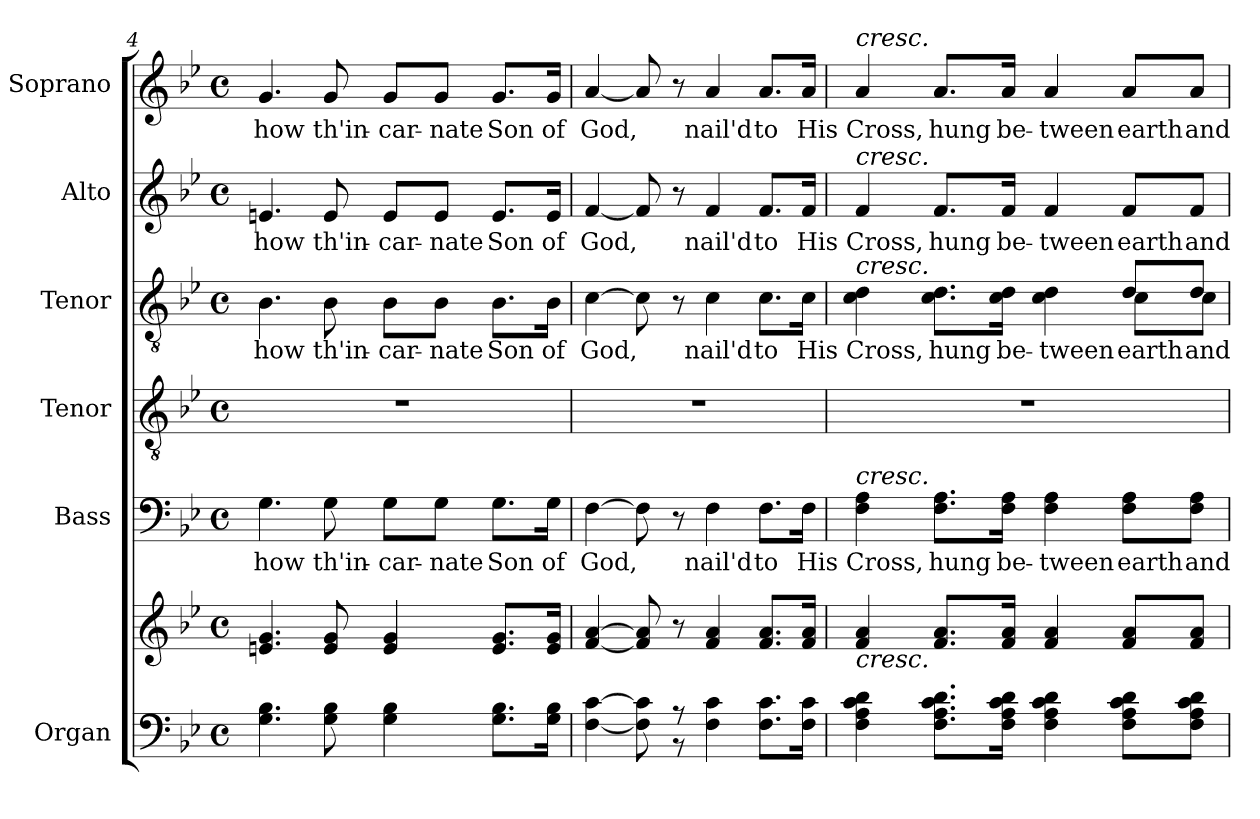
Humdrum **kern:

**kern	**kern	**kern	**text	**kern	**kern	**text	**kern	**text	**kern	**text
*part6	*part6	*part5	*part5	*part4	*part3	*part3	*part2	*part2	*part1	*part1
*staff7	*staff6	*staff5	*staff5	*staff4	*staff3	*staff3	*staff2	*staff2	*staff1	*staff1
*I"Organ	*	*I"Bass	*	*I"Tenor	*I"Tenor	*	*I"Alto	*	*I"Soprano	*
*I'Org.	*	*I'B.	*	*I'T.	*I'T.	*	*I'A.	*	*I'S.	*
*clefF4	*clefG2	*clefF4	*	*clefGv2	*clefGv2	*	*clefG2	*	*clefG2	*
*	*	*	*	*ITrd7c12	*ITrd7c12	*	*	*	*	*
*k[b-e-]	*k[b-e-]	*k[b-e-]	*	*k[b-e-]	*k[b-e-]	*	*k[b-e-]	*	*k[b-e-]	*
*B-:	*B-:	*B-:	*	*B-:	*B-:	*	*B-:	*	*B-:	*
*M4/4	*M4/4	*M4/4	*	*M4/4	*M4/4	*	*M4/4	*	*M4/4	*
*met(c)	*met(c)	*met(c)	*	*met(c)	*met(c)	*	*met(c)	*	*met(c)	*
=4	=4	=4	=4	=4	=4	=4	=4	=4	=4	=4
!	!	!	!LO:LY:b:color=#000000	!	!	!	!	!	!	!
!	!	!	!	!	!	!LO:LY:b:color=#000000	!	!	!	!
!	!	!	!	!	!	!	!	!LO:LY:b:color=#000000	!	!
!	!	!	!	!	!	!	!	!	!	!LO:LY:b:color=#000000
4.Gi\ 4.B-i	4.eni/ 4.gi	4.Gi\	how	1r	4.BB-i\	how	4.eni/	how	4.gi/	how
!	!	!	!LO:LY:b:color=#000000	!	!	!	!	!	!	!
!	!	!	!	!	!	!LO:LY:b:color=#000000	!	!	!	!
!	!	!	!	!	!	!	!	!LO:LY:b:color=#000000	!	!
!	!	!	!	!	!	!	!	!	!	!LO:LY:b:color=#000000
8Gi\ 8B-i	8ei/ 8gi	8Gi\	th'in-	.	8BB-i\	th'in-	8ei/	th'in-	8gi/	th'in-
!	!	!	!LO:LY:b:color=#000000	!	!	!	!	!	!	!
!	!	!	!	!	!	!LO:LY:b:color=#000000	!	!	!	!
!	!	!	!	!	!	!	!	!LO:LY:b:color=#000000	!	!
!	!	!	!	!	!	!	!	!	!	!LO:LY:b:color=#000000
4Gi\ 4B-i	4ei/ 4gi	8Gi\L	-car-	.	8BB-i\L	-car-	8ei/L	-car-	8gi/L	-car-
!	!	!	!LO:LY:b:color=#000000	!	!	!	!	!	!	!
!	!	!	!	!	!	!LO:LY:b:color=#000000	!	!	!	!
!	!	!	!	!	!	!	!	!LO:LY:b:color=#000000	!	!
!	!	!	!	!	!	!	!	!	!	!LO:LY:b:color=#000000
.	.	8Gi\J	-nate	.	8BB-i\J	-nate	8ei/J	-nate	8gi/J	-nate
!	!	!	!LO:LY:b:color=#000000	!	!	!	!	!	!	!
!	!	!	!	!	!	!LO:LY:b:color=#000000	!	!	!	!
!	!	!	!	!	!	!	!	!LO:LY:b:color=#000000	!	!
!	!	!	!	!	!	!	!	!	!	!LO:LY:b:color=#000000
8.Gi\ 8.B-iL	8.ei/ 8.giL	8.Gi\L	Son	.	8.BB-i\L	Son	8.ei/L	Son	8.gi/L	Son
!	!	!	!LO:LY:b:color=#000000	!	!	!	!	!	!	!
!	!	!	!	!	!	!LO:LY:b:color=#000000	!	!	!	!
!	!	!	!	!	!	!	!	!LO:LY:b:color=#000000	!	!
!	!	!	!	!	!	!	!	!	!	!LO:LY:b:color=#000000
16Gi\ 16B-iJk	16ei/ 16giJk	16Gi\Jk	of	.	16BB-i\Jk	of	16ei/Jk	of	16gi/Jk	of
!!LO:LB:g=z
=5	=5	=5	=5	=5	=5	=5	=5	=5	=5	=5
*^	*	*	*	*	*	*	*	*	*	*
!	!	!	!	!LO:LY:b:color=#000000	!	!	!	!	!	!	!
!	!	!	!	!	!	!	!LO:LY:b:color=#000000	!	!	!	!
!	!	!	!	!	!	!	!	!	!LO:LY:b:color=#000000	!	!
!	!	!	!	!	!	!	!	!	!	!	!LO:LY:b:color=#000000
[<4Fi\ [>4ci	4.ryy	[<4fi/ [>4ai	[>4Fi\	God,	1r	[>4Ci\	God,	[<4fi/	God,	[<4ai/	God,
8Fi\] 8ci]	.	8fi/] 8ai]	8Fi\]	.	.	8Ci\]	.	8fi/]	.	8ai/]	.
8r	8r	8r	8r	.	.	8r	.	8r	.	8r	.
!	!	!	!	!LO:LY:b:color=#000000	!	!	!	!	!	!	!
!	!	!	!	!	!	!	!LO:LY:b:color=#000000	!	!	!	!
!	!	!	!	!	!	!	!	!	!LO:LY:b:color=#000000	!	!
!	!	!	!	!	!	!	!	!	!	!	!LO:LY:b:color=#000000
4Fi\ 4ci	2ryy	4fi/ 4ai	4Fi\	nail'd	.	4Ci\	nail'd	4fi/	nail'd	4ai/	nail'd
!	!	!	!	!LO:LY:b:color=#000000	!	!	!	!	!	!	!
!	!	!	!	!	!	!	!LO:LY:b:color=#000000	!	!	!	!
!	!	!	!	!	!	!	!	!	!LO:LY:b:color=#000000	!	!
!	!	!	!	!	!	!	!	!	!	!	!LO:LY:b:color=#000000
8.Fi\ 8.ciL	.	8.fi/ 8.aiL	8.Fi\L	to	.	8.Ci\L	to	8.fi/L	to	8.ai/L	to
!	!	!	!	!LO:LY:b:color=#000000	!	!	!	!	!	!	!
!	!	!	!	!	!	!	!LO:LY:b:color=#000000	!	!	!	!
!	!	!	!	!	!	!	!	!	!LO:LY:b:color=#000000	!	!
!	!	!	!	!	!	!	!	!	!	!	!LO:LY:b:color=#000000
16Fi\ 16ciJk	.	16fi/ 16aiJk	16Fi\Jk	His	.	16Ci\Jk	His	16fi/Jk	His	16ai/Jk	His
*v	*v	*	*	*	*	*	*	*	*	*	*
=6	=6	=6	=6	=6	=6	=6	=6	=6	=6	=6
!	!	!	!LO:LY:b:color=#000000	!	!	!	!	!	!	!
!	!	!	!	!	!	!LO:LY:b:color=#000000	!	!	!	!
*	*	*	*	*	*^	*	*	*	*	*
!	!	!	!	!	!	!	!	!	!LO:LY:b:color=#000000	!	!
!	!	!	!	!	!	!	!	!	!	!LO:TX:a:i:t=cresc.	!
!	!	!	!	!	!	!	!	!LO:TX:a:i:t=cresc.	!	!	!
!	!	!	!	!	!LO:TX:a:i:t=cresc.	!	!	!	!	!	!
!	!	!LO:TX:a:i:t=cresc.	!	!	!	!	!	!	!	!	!
!	!LO:TX:b:i:t=cresc.	!	!	!	!	!	!	!	!	!	!
!	!	!	!	!	!	!	!	!	!	!	!LO:LY:b:color=#000000
4Fi\ 4Ai 4ci 4di	4fi/ 4ai	4Fi\ 4Ai	Cross,	1r	4Ci\ 4Di	2.ryy	Cross,	4fi/	Cross,	4ai/	Cross,
!	!	!	!LO:LY:b:color=#000000	!	!	!	!	!	!	!	!
!	!	!	!	!	!	!	!LO:LY:b:color=#000000	!	!	!	!
!	!	!	!	!	!	!	!	!	!LO:LY:b:color=#000000	!	!
!	!	!	!	!	!	!	!	!	!	!	!LO:LY:b:color=#000000
8.Fi\ 8.Ai 8.ci 8.diL	8.fi/ 8.aiL	8.Fi\ 8.AiL	hung	.	8.Ci\ 8.DiL	.	hung	8.fi/L	hung	8.ai/L	hung
!	!	!	!LO:LY:b:color=#000000	!	!	!	!	!	!	!	!
!	!	!	!	!	!	!	!LO:LY:b:color=#000000	!	!	!	!
!	!	!	!	!	!	!	!	!	!LO:LY:b:color=#000000	!	!
!	!	!	!	!	!	!	!	!	!	!	!LO:LY:b:color=#000000
16Fi\ 16Ai 16ci 16diJk	16fi/ 16aiJk	16Fi\ 16AiJk	be-	.	16Ci\ 16DiJk	.	be-	16fi/Jk	be-	16ai/Jk	be-
!	!	!	!LO:LY:b:color=#000000	!	!	!	!	!	!	!	!
!	!	!	!	!	!	!	!LO:LY:b:color=#000000	!	!	!	!
!	!	!	!	!	!	!	!	!	!LO:LY:b:color=#000000	!	!
!	!	!	!	!	!	!	!	!	!	!	!LO:LY:b:color=#000000
4Fi\ 4Ai 4ci 4di	4fi/ 4ai	4Fi\ 4Ai	-tween	.	4Ci\ 4Di	.	-tween	4fi/	-tween	4ai/	-tween
!	!	!	!LO:LY:b:color=#000000	!	!	!	!	!	!	!	!
!	!	!	!	!	!	!	!LO:LY:b:color=#000000	!	!	!	!
!	!	!	!	!	!	!	!	!	!LO:LY:b:color=#000000	!	!
!	!	!	!	!	!	!	!	!	!	!	!LO:LY:b:color=#000000
8Fi\ 8Ai 8ci 8diL	8fi/ 8aiL	8Fi\ 8AiL	earth	.	8Di/L	8Ci\L	earth	8fi/L	earth	8ai/L	earth
!	!	!	!LO:LY:b:color=#000000	!	!	!	!	!	!	!	!
!	!	!	!	!	!	!	!LO:LY:b:color=#000000	!	!	!	!
!	!	!	!	!	!	!	!	!	!LO:LY:b:color=#000000	!	!
!	!	!	!	!	!	!	!	!	!	!	!LO:LY:b:color=#000000
8Fi\ 8Ai 8ci 8diJ	8fi/ 8aiJ	8Fi\ 8AiJ	and	.	8Di/J	8Ci\J	and	8fi/J	and	8ai/J	and
*	*	*	*	*	*v	*v	*	*	*	*	*
=	=	=	=	=	=	=	=	=	=	=
*-	*-	*-	*-	*-	*-	*-	*-	*-	*-	*-
